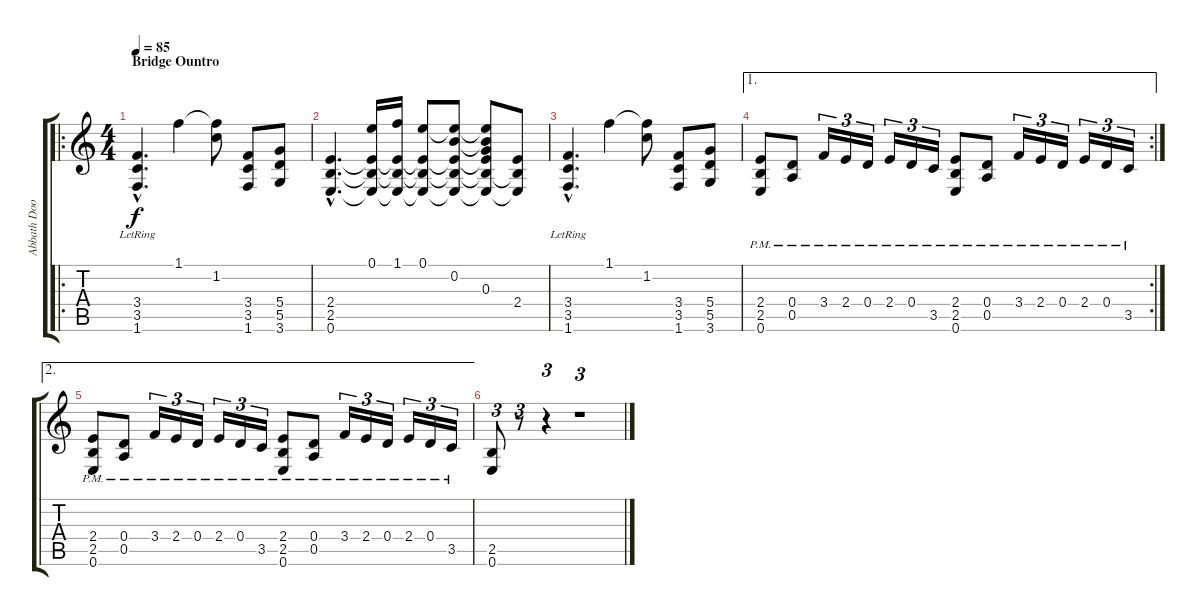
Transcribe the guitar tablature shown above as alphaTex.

\track ("Abbath Doom Occulta (Guitar)" "Abbath Doo") {instrument distortionguitar}
\staff {score tabs}
\tuning (E4 B3 G3 D3 A2 E2) {hide}
\ro
\ts (4 4)
\section ("" "Bridge Ountro")
\tempo 85
\clef g2
\ks c
(3.4{hac lr} 3.5{hac lr} 1.6{hac lr}).4{d dy f} 1.1.4 (1.1{t} 1.2).8 (3.4 3.5 1.6).8 (5.4 5.5 3.6).8 |
(2.4{hac} 2.5{hac} 0.6{hac}).4{d} (0.1 2.4{t} 2.5{t} 0.6{t}).16 (1.1 2.4{t} 2.5{t} 0.6{t}).16 (0.1 2.4{t} 2.5{t} 0.6{t}).8 (0.1{t} 0.2 2.4{t} 2.5{t} 0.6{t}).8 (0.1{t} 0.2{t} 0.3 2.4{t} 2.5{t} 0.6{t}).8 (2.4 2.5{t} 0.6{t}).8 |
(3.4{hac lr} 3.5{hac lr} 1.6{hac lr}).4{d} 1.1.4 (1.1{t} 1.2).8 (3.4 3.5 1.6).8 (5.4 5.5 3.6).8 |
\ae 1
\rc 2
(2.4{pm} 2.5{pm} 0.6{pm}).8 (0.4{pm} 0.5{pm}).8 3.4{pm}.16{tu (3 2)} 2.4{pm}.16{tu (3 2)} 0.4{pm}.16{tu (3 2)} 2.4{pm}.16{tu (3 2)} 0.4{pm}.16{tu (3 2)} 3.5{pm}.16{tu (3 2)} (2.4{pm} 2.5{pm} 0.6{pm}).8 (0.4{pm} 0.5{pm}).8 3.4{pm}.16{tu (3 2)} 2.4{pm}.16{tu (3 2)} 0.4{pm}.16{tu (3 2)} 2.4{pm}.16{tu (3 2)} 0.4{pm}.16{tu (3 2)} 3.5{pm}.16{tu (3 2)} |
\ae 2
(2.4{pm} 2.5{pm} 0.6{pm}).8 (0.4{pm} 0.5{pm}).8 3.4{pm}.16{tu (3 2)} 2.4{pm}.16{tu (3 2)} 0.4{pm}.16{tu (3 2)} 2.4{pm}.16{tu (3 2)} 0.4{pm}.16{tu (3 2)} 3.5{pm}.16{tu (3 2)} (2.4{pm} 2.5{pm} 0.6{pm}).8 (0.4{pm} 0.5{pm}).8 3.4{pm}.16{tu (3 2)} 2.4{pm}.16{tu (3 2)} 0.4{pm}.16{tu (3 2)} 2.4{pm}.16{tu (3 2)} 0.4{pm}.16{tu (3 2)} 3.5{pm}.16{tu (3 2)} |
(2.5 0.6).8{tu (3 2)} r.8{tu (3 2)} r.4{tu (3 2)} r.1{tu (3 2)}
